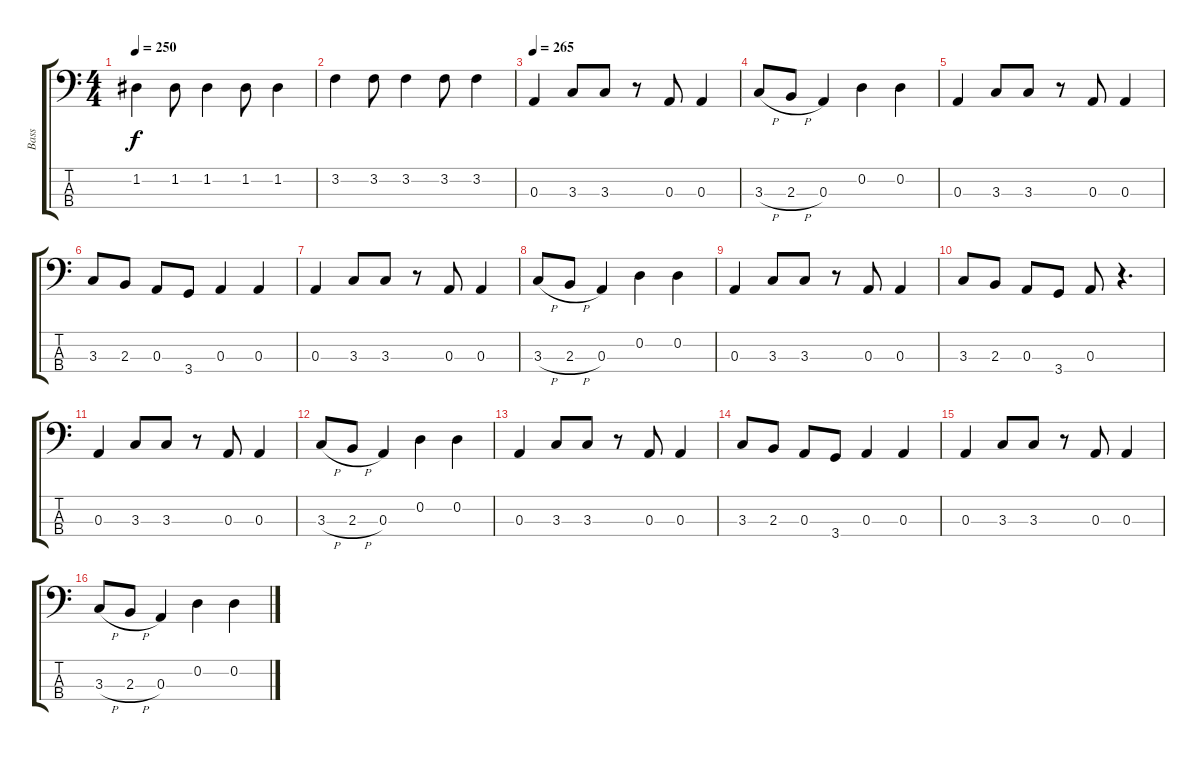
\track ("Bass" "Bass") {instrument electricbassfinger}
\staff {score tabs}
\tuning (G2 D2 A1 E1) {hide}
\ts (4 4)
\tempo 250
\clef f4
\ks c
1.2.4{dy f} 1.2.8 1.2.4 1.2.8 1.2.4 |
3.2.4 3.2.8 3.2.4 3.2.8 3.2.4 |
\tempo 265
0.3.4 3.3.8 3.3.8 r.8 0.3.8 0.3.4 |
3.3{h}.8 2.3{h}.8 0.3.4 0.2.4 0.2.4 |
0.3.4 3.3.8 3.3.8 r.8 0.3.8 0.3.4 |
3.3.8 2.3.8 0.3.8 3.4.8 0.3.4 0.3.4 |
0.3.4 3.3.8 3.3.8 r.8 0.3.8 0.3.4 |
3.3{h}.8 2.3{h}.8 0.3.4 0.2.4 0.2.4 |
0.3.4 3.3.8 3.3.8 r.8 0.3.8 0.3.4 |
3.3.8 2.3.8 0.3.8 3.4.8 0.3.8 r.4{d} |
0.3.4 3.3.8 3.3.8 r.8 0.3.8 0.3.4 |
3.3{h}.8 2.3{h}.8 0.3.4 0.2.4 0.2.4 |
0.3.4 3.3.8 3.3.8 r.8 0.3.8 0.3.4 |
3.3.8 2.3.8 0.3.8 3.4.8 0.3.4 0.3.4 |
0.3.4 3.3.8 3.3.8 r.8 0.3.8 0.3.4 |
3.3{h}.8 2.3{h}.8 0.3.4 0.2.4 0.2.4
